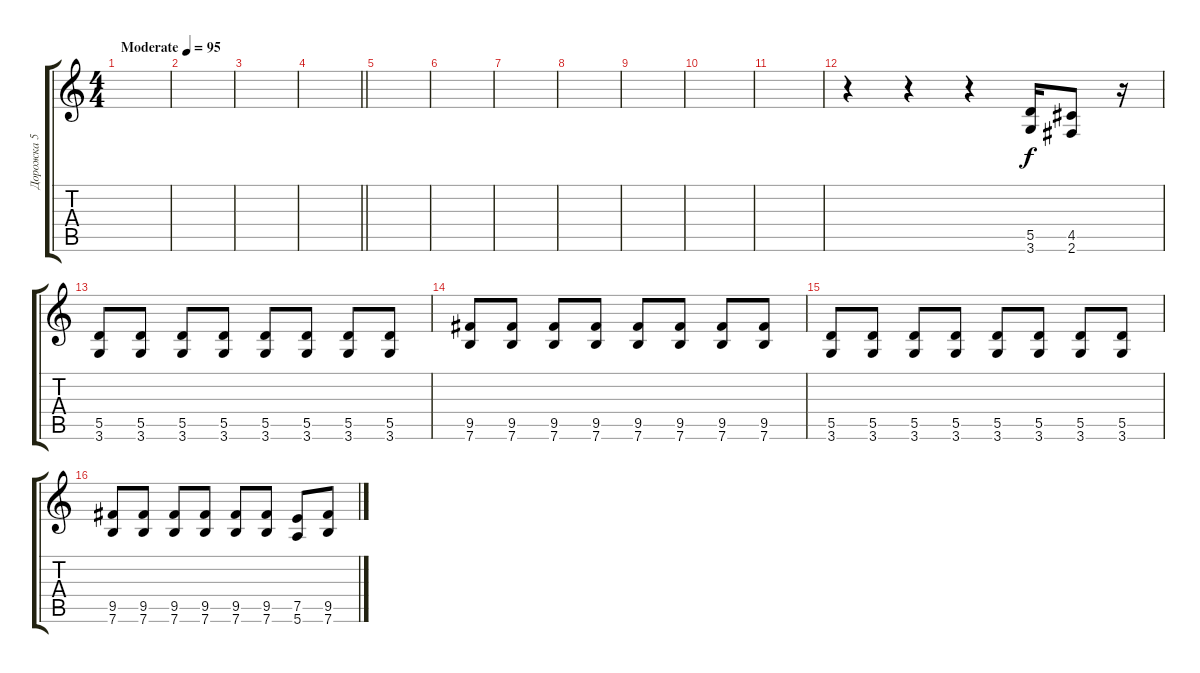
\track ("Дорожка 5" "Дорожка 5") {instrument distortionguitar}
\staff {score tabs}
\tuning (E4 B3 G3 D3 A2 E2) {hide}
\ts (4 4)
\tempo (95 "Moderate")
\clef g2
\ks c
|
|
|
\barLineRight lightlight
|
|
|
|
|
|
|
|
r.4 r.4 r.4 (5.5 3.6).16 (4.5 2.6).8 r.16 |
(5.5 3.6).8 (5.5 3.6).8 (5.5 3.6).8 (5.5 3.6).8 (5.5 3.6).8 (5.5 3.6).8 (5.5 3.6).8 (5.5 3.6).8 |
(9.5 7.6).8 (9.5 7.6).8 (9.5 7.6).8 (9.5 7.6).8 (9.5 7.6).8 (9.5 7.6).8 (9.5 7.6).8 (9.5 7.6).8 |
(5.5 3.6).8 (5.5 3.6).8 (5.5 3.6).8 (5.5 3.6).8 (5.5 3.6).8 (5.5 3.6).8 (5.5 3.6).8 (5.5 3.6).8 |
(9.5 7.6).8 (9.5 7.6).8 (9.5 7.6).8 (9.5 7.6).8 (9.5 7.6).8 (9.5 7.6).8 (7.5 5.6).8 (9.5 7.6).8
